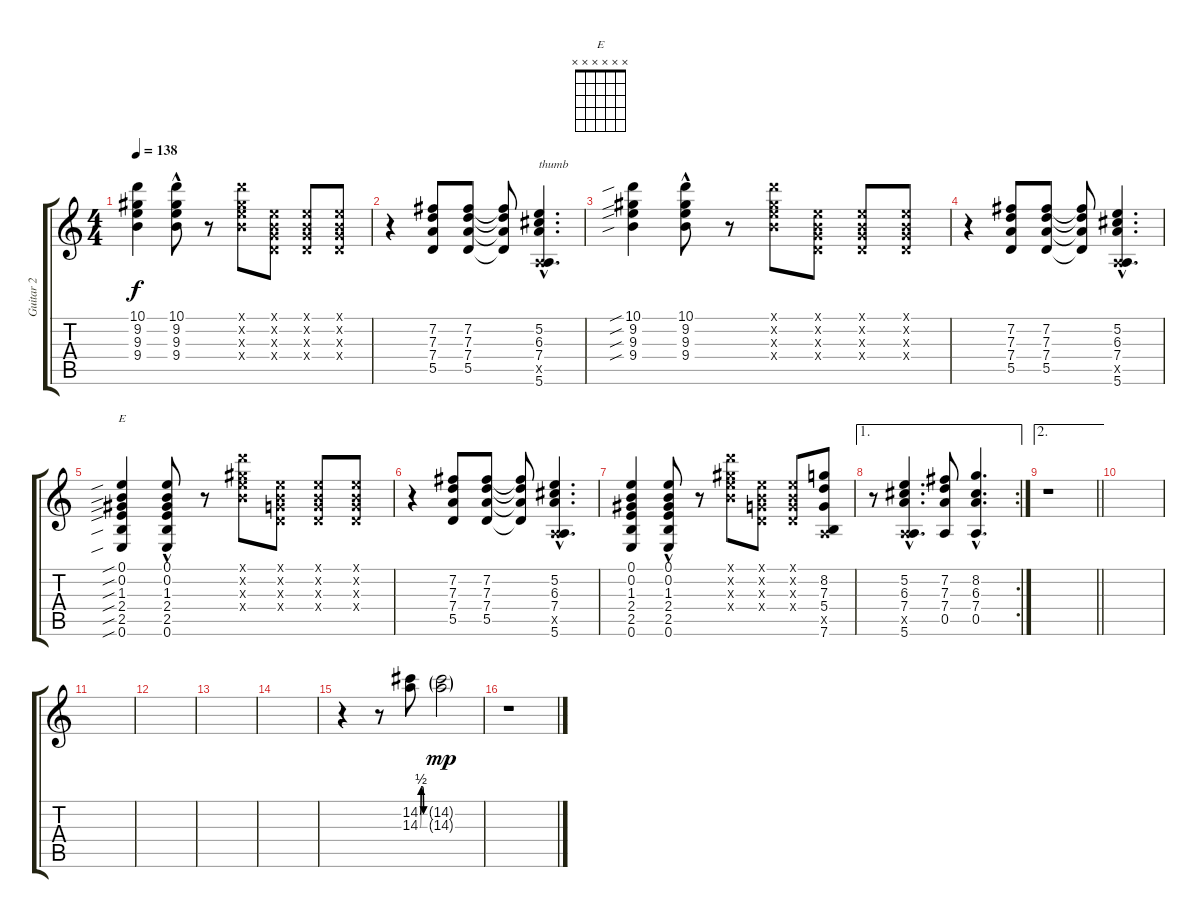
\track ("Guitar 2" "Guitar 2") {instrument electricguitarclean}
\staff {score tabs}
\tuning (E4 B3 G3 D3 A2 E2) {hide}
\chord ("E" x x x x x x)
\ts (4 4)
\tempo 138
\clef g2
\ks c
(10.1 9.2 9.3 9.4).4{dy f} (10.1{hac} 9.2{hac} 9.3{hac} 9.4{hac}).8 r.8 (10.1{x} 9.2{x} 9.3{x} 9.4{x}).8 (0.1{x} 0.2{x} 0.3{x} 0.4{x}).8 (0.1{x} 0.2{x} 0.3{x} 0.4{x}).8 (0.1{x} 0.2{x} 0.3{x} 0.4{x}).8 |
r.4 (7.2 7.3 7.4 5.5).8 (7.2 7.3 7.4 5.5).8 (7.2{t} 7.3{t} 7.4{t} 5.5{t}).8 (5.2{hac} 6.3{hac} 7.4{hac} 0.5{hac x} 5.6{hac}).4{d txt "thumb"} |
(10.1{sib} 9.2{sib} 9.3{sib} 9.4{sib}).4 (10.1{hac} 9.2{hac} 9.3{hac} 9.4{hac}).8 r.8 (10.1{x} 9.2{x} 9.3{x} 9.4{x}).8 (0.1{x} 0.2{x} 0.3{x} 0.4{x}).8 (0.1{x} 0.2{x} 0.3{x} 0.4{x}).8 (0.1{x} 0.2{x} 0.3{x} 0.4{x}).8 |
r.4 (7.2 7.3 7.4 5.5).8 (7.2 7.3 7.4 5.5).8 (7.2{t} 7.3{t} 7.4{t} 5.5{t}).8 (5.2{hac} 6.3{hac} 7.4{hac} 0.5{hac x} 5.6{hac}).4{d} |
(0.1{sib} 0.2{sib} 1.3{sib} 2.4{sib} 2.5{sib} 0.6{sib}).4{ch "E"} (0.1{hac} 0.2{hac} 1.3{hac} 2.4{hac} 2.5 0.6).8 r.8 (10.1{x} 9.2{x} 9.3{x} 9.4{x}).8 (0.1{x} 0.2{x} 0.3{x} 0.4{x}).8 (0.1{x} 0.2{x} 0.3{x} 0.4{x}).8 (0.1{x} 0.2{x} 0.3{x} 0.4{x}).8 |
r.4 (7.2 7.3 7.4 5.5).8 (7.2 7.3 7.4 5.5).8 (7.2{t} 7.3{t} 7.4{t} 5.5{t}).8 (5.2{hac} 6.3{hac} 7.4{hac} 0.5{hac x} 5.6{hac}).4{d} |
(0.1 0.2 1.3 2.4 2.5 0.6).4 (0.1{hac} 0.2{hac} 1.3{hac} 2.4{hac} 2.5 0.6).8 r.8 (10.1{x} 9.2{x} 9.3{x} 9.4{x}).8 (0.1{x} 0.2{x} 0.3{x} 0.4{x}).8 (0.1{x} 0.2{x} 0.3{x} 0.4{x}).8 (8.2 7.3 5.4 0.5{x} 7.6).8 |
\ae 1
\rc 2
r.8 (5.2{hac} 6.3{hac} 7.4{hac} 0.5{hac x} 5.6{hac}).4{d} (7.2 7.3 7.4 0.5).8 (8.2{hac} 6.3{hac} 7.4{hac} 0.5{hac}).4{d} |
\ae 2
\barLineRight lightlight
r.1 |
|
|
|
|
|
r.4 r.8 (14.2{be (custom 0 0 15 2 30 2 45 0 60 0)} 14.3{be (custom 0 0 15 2 30 2 45 0 60 0)}).8 (14.2{g} 14.3{g}).2{dy mp} |
r.1
